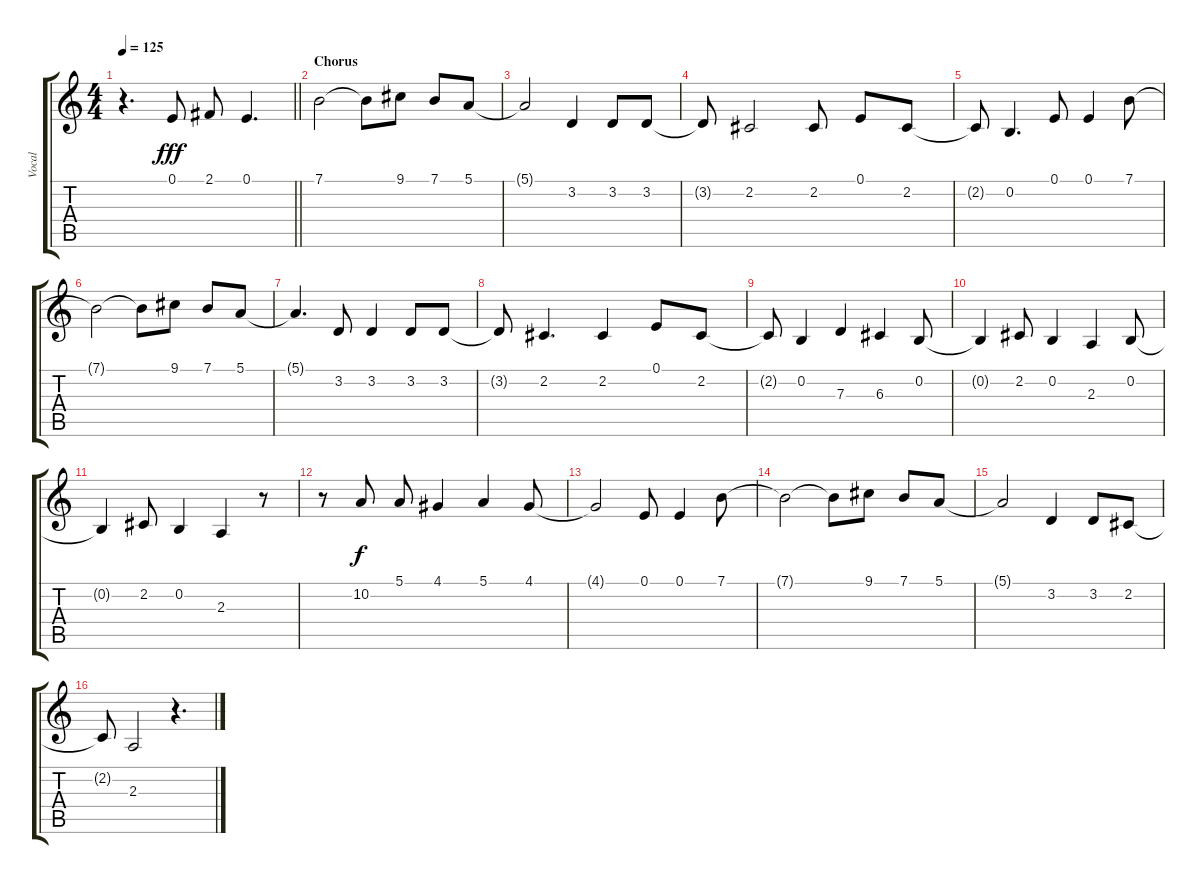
\track ("Vocal" "Vocal") {instrument oboe}
\staff {score tabs}
\tuning (E4 B3 G3 D3 A2 E2) {hide}
\ts (4 4)
\tempo 125
\clef g2
\barLineRight lightlight
\ks c
r.4{d dy fff} 0.1.8 2.1.8 0.1.4{d} |
\section ("" "Chorus")
7.1.2 7.1{t}.8 9.1.8 7.1.8 5.1.8 |
5.1{t}.2 3.2.4 3.2.8 3.2.8 |
3.2{t}.8 2.2.2 2.2.8 0.1.8 2.2.8 |
2.2{t}.8 0.2.4{d} 0.1.8 0.1.4 7.1.8 |
7.1{t}.2 7.1{t}.8 9.1.8 7.1.8 5.1.8 |
5.1{t}.4{d} 3.2.8 3.2.4 3.2.8 3.2.8 |
3.2{t}.8 2.2.4{d} 2.2.4 0.1.8 2.2.8 |
2.2{t}.8 0.2.4 7.3.4 6.3.4 0.2.8 |
0.2{t}.4 2.2.8 0.2.4 2.3.4 0.2.8 |
0.2{t}.4 2.2.8 0.2.4 2.3.4 r.8 |
r.8 10.2.8{dy f} 5.1.8 4.1.4 5.1.4 4.1.8 |
4.1{t}.2 0.1.8 0.1.4 7.1.8 |
7.1{t}.2 7.1{t}.8 9.1.8 7.1.8 5.1.8 |
5.1{t}.2 3.2.4 3.2.8 2.2.8 |
2.2{t}.8 2.3.2 r.4{d}
